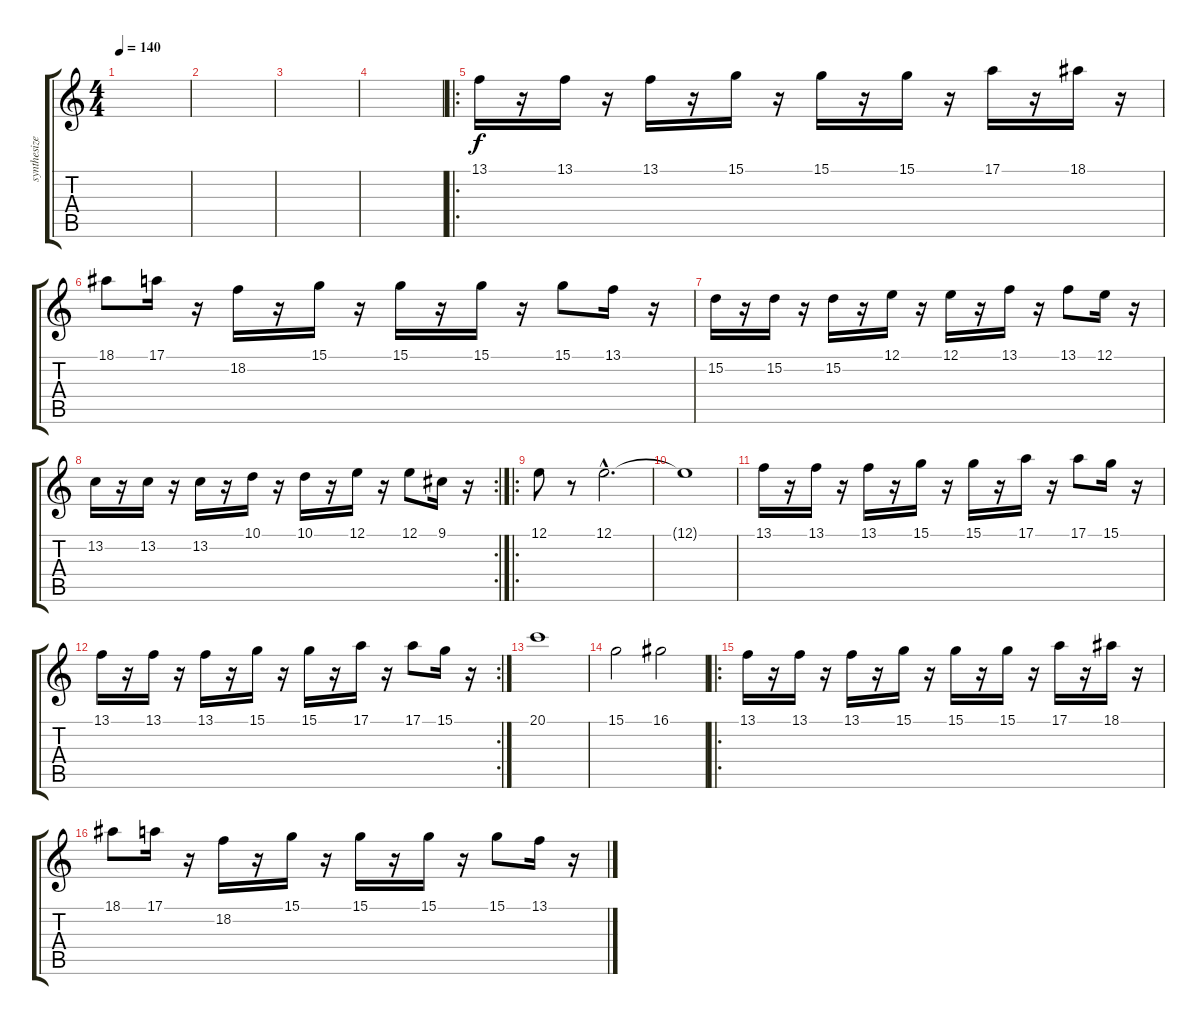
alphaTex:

\track ("synthesizer" "synthesize") {instrument stringensemble1}
\staff {score tabs}
\tuning (E4 B3 G3 D3 A2 E2) {hide}
\ts (4 4)
\tempo 140
\clef g2
\ks c
|
|
|
|
\ro
13.1.16 r.16 13.1.16 r.16 13.1.16 r.16 15.1.16 r.16 15.1.16 r.16 15.1.16 r.16 17.1.16 r.16 18.1.16 r.16 |
18.1.8 17.1.16 r.16 18.2.16 r.16 15.1.16 r.16 15.1.16 r.16 15.1.16 r.16 15.1.8 13.1.16 r.16 |
15.2.16 r.16 15.2.16 r.16 15.2.16 r.16 12.1.16 r.16 12.1.16 r.16 13.1.16 r.16 13.1.8 12.1.16 r.16 |
\rc 2
13.2.16 r.16 13.2.16 r.16 13.2.16 r.16 10.1.16 r.16 10.1.16 r.16 12.1.16 r.16 12.1.8 9.1.16 r.16 |
\ro
12.1.8 r.8 12.1{hac}.2{d} |
12.1{t}.1 |
13.1.16 r.16 13.1.16 r.16 13.1.16 r.16 15.1.16 r.16 15.1.16 r.16 17.1.16 r.16 17.1.8 15.1.16 r.16 |
\rc 2
13.1.16 r.16 13.1.16 r.16 13.1.16 r.16 15.1.16 r.16 15.1.16 r.16 17.1.16 r.16 17.1.8 15.1.16 r.16 |
20.1.1 |
15.1.2 16.1.2 |
\ro
13.1.16 r.16 13.1.16 r.16 13.1.16 r.16 15.1.16 r.16 15.1.16 r.16 15.1.16 r.16 17.1.16 r.16 18.1.16 r.16 |
18.1.8 17.1.16 r.16 18.2.16 r.16 15.1.16 r.16 15.1.16 r.16 15.1.16 r.16 15.1.8 13.1.16 r.16
